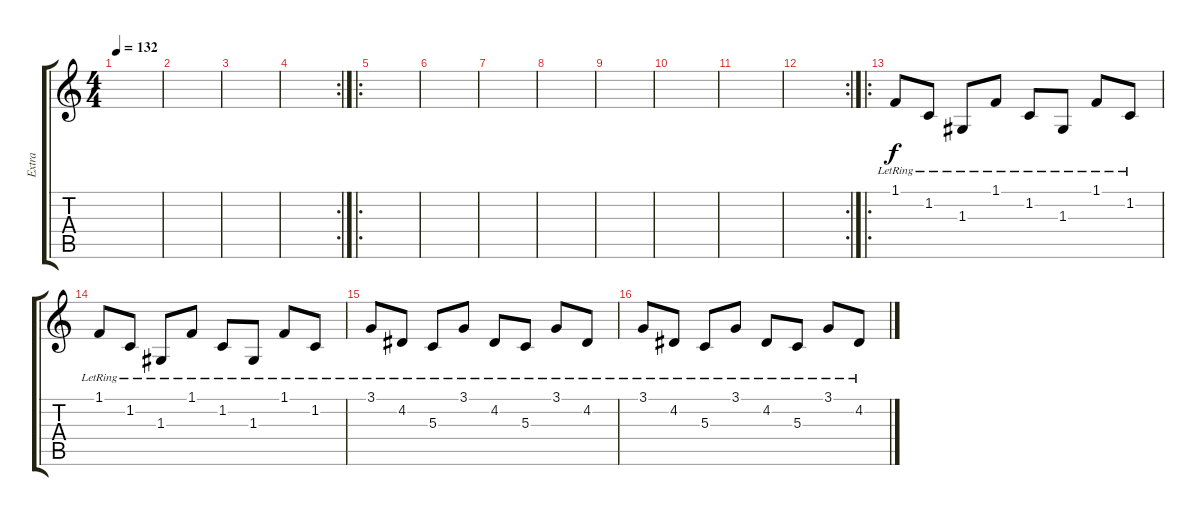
\track ("Extra" "Extra") {instrument brightacousticpiano}
\staff {score tabs}
\tuning (E4 B3 G3 D3 A2 E2) {hide}
\ts (4 4)
\tempo 132
\clef g2
\ks c
|
|
|
\rc 2
|
\ro
|
|
|
|
|
|
|
\rc 2
|
\ro
1.1{lr}.8 1.2{lr}.8 1.3{lr}.8 1.1{lr}.8 1.2{lr}.8 1.3{lr}.8 1.1{lr}.8 1.2{lr}.8 |
1.1{lr}.8 1.2{lr}.8 1.3{lr}.8 1.1{lr}.8 1.2{lr}.8 1.3{lr}.8 1.1{lr}.8 1.2{lr}.8 |
3.1{lr}.8 4.2{lr}.8 5.3{lr}.8 3.1{lr}.8 4.2{lr}.8 5.3{lr}.8 3.1{lr}.8 4.2{lr}.8 |
3.1{lr}.8 4.2{lr}.8 5.3{lr}.8 3.1{lr}.8 4.2{lr}.8 5.3{lr}.8 3.1{lr}.8 4.2{lr}.8
